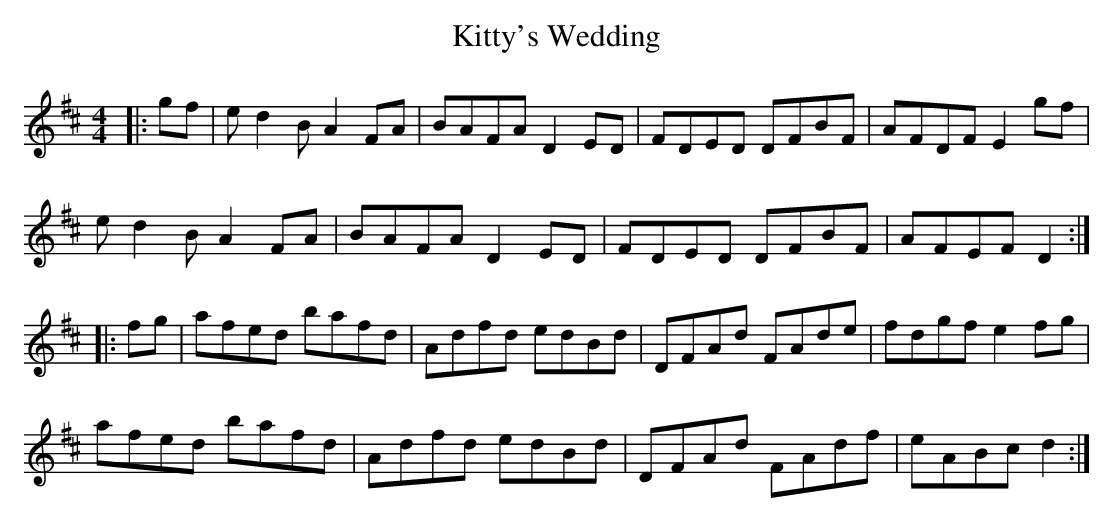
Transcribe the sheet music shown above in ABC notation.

X:1
T: Kitty's Wedding
M: 4/4
L: 1/8
K: Dmaj
|:gf |e d2 B A2FA|BAFA D2 ED|FDED DFBF|AFDF E2 gf|
e d2 B A2FA|BAFA D2 ED|FDED DFBF|AFEF D2:|
|:fg|afed bafd|Adfd edBd|DFAd FAde|fdgf e2fg|
afed bafd|Adfd edBd|DFAd FAdf|eABc d2:|
